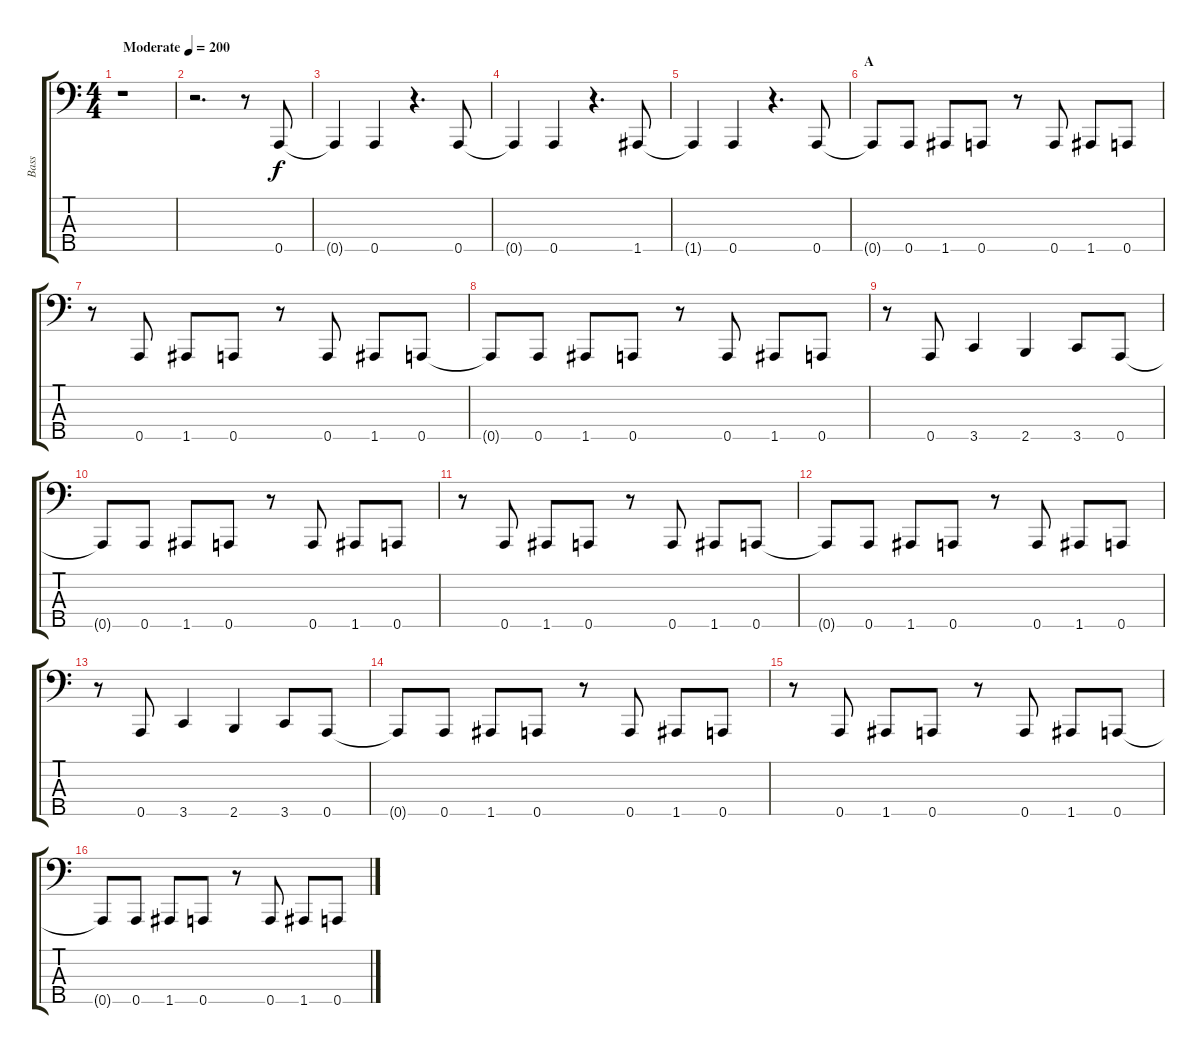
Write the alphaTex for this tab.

\track ("Bass" "Bass") {instrument electricbasspick}
\staff {score tabs}
\tuning (G2 D2 A1 E1 A0) {hide}
\ts (4 4)
\tempo (200 "Moderate")
\clef f4
\ks c
r.1{dy f instrument electricbasspick} |
r.2{d} r.8 0.5.8 |
0.5{t}.4 0.5.4 r.4{d} 0.5.8 |
0.5{t}.4 0.5.4 r.4{d} 1.5.8 |
1.5{t}.4 0.5.4 r.4{d} 0.5.8 |
\section ("" "A")
0.5{t}.8 0.5.8 1.5.8 0.5.8 r.8 0.5.8 1.5.8 0.5.8 |
r.8 0.5.8 1.5.8 0.5.8 r.8 0.5.8 1.5.8 0.5.8 |
0.5{t}.8 0.5.8 1.5.8 0.5.8 r.8 0.5.8 1.5.8 0.5.8 |
r.8 0.5.8 3.5.4 2.5.4 3.5.8 0.5.8 |
0.5{t}.8 0.5.8 1.5.8 0.5.8 r.8 0.5.8 1.5.8 0.5.8 |
r.8 0.5.8 1.5.8 0.5.8 r.8 0.5.8 1.5.8 0.5.8 |
0.5{t}.8 0.5.8 1.5.8 0.5.8 r.8 0.5.8 1.5.8 0.5.8 |
r.8 0.5.8 3.5.4 2.5.4 3.5.8 0.5.8 |
0.5{t}.8 0.5.8 1.5.8 0.5.8 r.8 0.5.8 1.5.8 0.5.8 |
r.8 0.5.8 1.5.8 0.5.8 r.8 0.5.8 1.5.8 0.5.8 |
0.5{t}.8 0.5.8 1.5.8 0.5.8 r.8 0.5.8 1.5.8 0.5.8
